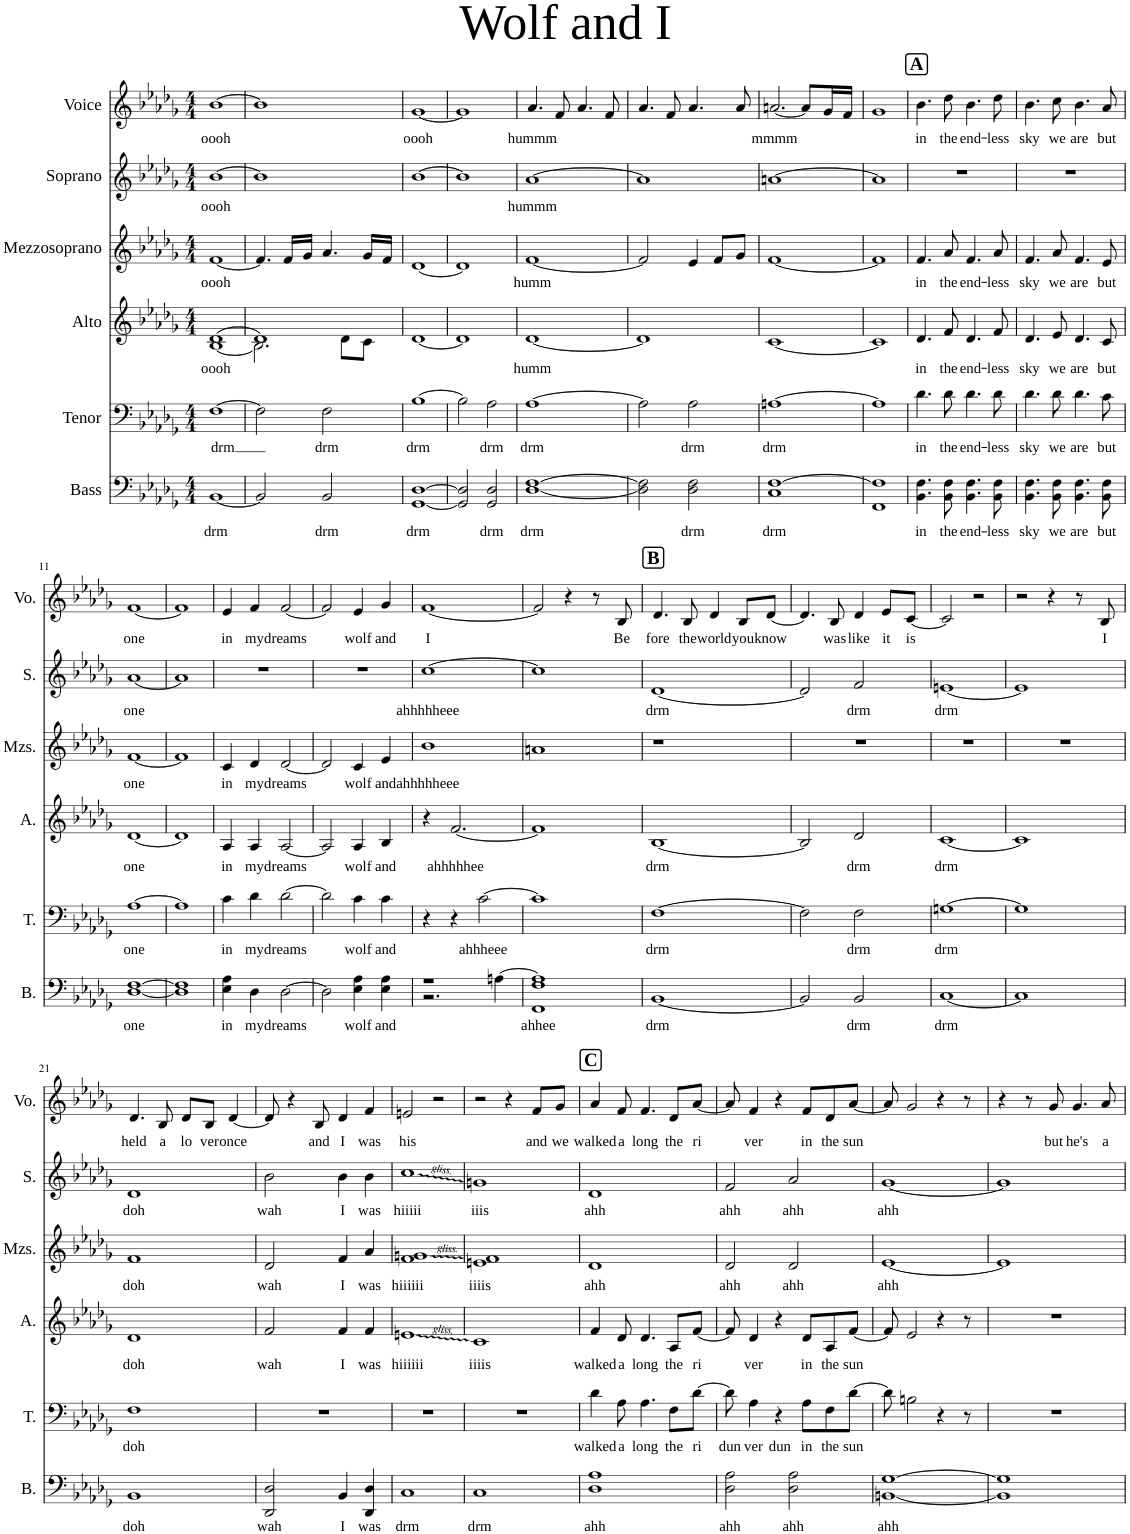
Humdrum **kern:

**kern	**text	**kern	**text	**kern	**text	**kern	**text	**kern	**text	**kern	**text
*part6	*part6	*part5	*part5	*part4	*part4	*part3	*part3	*part2	*part2	*part1	*part1
*staff6	*staff6	*staff5	*staff5	*staff4	*staff4	*staff3	*staff3	*staff2	*staff2	*staff1	*staff1
*I"Bass	*	*I"Tenor	*	*I"Alto	*	*I"Mezzosoprano	*	*I"Soprano	*	*I"Voice	*
*I'B.	*	*I'T.	*	*I'A.	*	*I'Mzs.	*	*I'S.	*	*I'Vo.	*
*clefF4	*	*clefF4	*	*clefG2	*	*clefG2	*	*clefG2	*	*clefG2	*
*k[b-e-a-d-g-]	*	*k[b-e-a-d-g-]	*	*k[b-e-a-d-g-]	*	*k[b-e-a-d-g-]	*	*k[b-e-a-d-g-]	*	*k[b-e-a-d-g-]	*
*M4/4	*	*M4/4	*	*M4/4	*	*M4/4	*	*M4/4	*	*M4/4	*
=1	=1	=1	=1	=1	=1	=1	=1	=1	=1	=1	=1
!	!LO:LY:b	!	!LO:LY:b	!	!LO:LY:b	!	!LO:LY:b	!	!LO:LY:b	!	!LO:LY:b
*	*	*	*	*^	*	*	*	*	*	*	*
[1BB-	drm	[1F	drm	[<1B-	[>1d-	oooh	[1f	oooh	[1b-	oooh	[1b-	oooh
=2	=2	=2	=2	=2	=2	=2	=2	=2	=2	=2	=2	=2
2BB-/]	.	2F\]	.	2.B-\]	1d-]	.	4.f/]	.	1b-]	.	1b-]	.
.	.	.	.	.	.	.	16f/LL	.	.	.	.	.
.	.	.	.	.	.	.	16g-/JJ	.	.	.	.	.
!	!LO:LY:b	!	!LO:LY:b	!	!	!	!	!	!	!	!	!
2BB-/	drm	2F\	drm	.	.	.	4.a-/	.	.	.	.	.
.	.	.	.	8d-\L	.	.	.	.	.	.	.	.
.	.	.	.	8c\J	.	.	16g-/LL	.	.	.	.	.
.	.	.	.	.	.	.	16f/JJ	.	.	.	.	.
*	*	*	*	*v	*v	*	*	*	*	*	*	*
=3	=3	=3	=3	=3	=3	=3	=3	=3	=3	=3	=3
!	!LO:LY:b	!	!LO:LY:b	!	!	!	!	!	!	!	!LO:LY:b
[1GG- [1D-	drm	[1B-	drm	[<1d-	.	[1d-	.	[1b-	.	[1g-	oooh
=4	=4	=4	=4	=4	=4	=4	=4	=4	=4	=4	=4
2GG-/] 2D-/]	.	2B-\]	.	1d-]	.	1d-]	.	1b-]	.	1g-]	.
!	!LO:LY:b	!	!LO:LY:b	!	!	!	!	!	!	!	!
2GG-/ 2D-/	drm	2A-\	drm	.	.	.	.	.	.	.	.
=5	=5	=5	=5	=5	=5	=5	=5	=5	=5	=5	=5
!	!LO:LY:b	!	!LO:LY:b	!	!LO:LY:b	!	!LO:LY:b	!	!LO:LY:b	!	!LO:LY:b
[1D- [1F	drm	[1A-	drm	[1d-	humm	[1f	humm	[>1a-	hummm	4.a-/	hummm
.	.	.	.	.	.	.	.	.	.	8f/	.
.	.	.	.	.	.	.	.	.	.	4.a-/	.
.	.	.	.	.	.	.	.	.	.	8f/	.
=6	=6	=6	=6	=6	=6	=6	=6	=6	=6	=6	=6
2D-\] 2F\]	.	2A-\]	.	1d-]	.	2f/]	.	1a-]	.	4.a-/	.
.	.	.	.	.	.	.	.	.	.	8f/	.
!	!LO:LY:b	!	!LO:LY:b	!	!	!	!	!	!	!	!
2D-\ 2F\	drm	2A-\	drm	.	.	4e-/	.	.	.	4.a-/	.
.	.	.	.	.	.	8f/L	.	.	.	.	.
.	.	.	.	.	.	8g-/J	.	.	.	8a-/	.
=7	=7	=7	=7	=7	=7	=7	=7	=7	=7	=7	=7
!	!LO:LY:b	!	!LO:LY:b	!	!	!	!	!	!	!	!LO:LY:b
1C [1F	drm	[1An	drm	[1c	.	[1f	.	[>1an	.	[2.an/	mmmm
.	.	.	.	.	.	.	.	.	.	8a/L]	.
.	.	.	.	.	.	.	.	.	.	16g-/L	.
.	.	.	.	.	.	.	.	.	.	16f/JJ	.
=8	=8	=8	=8	=8	=8	=8	=8	=8	=8	=8	=8
1FF 1F]	.	1A]	.	1c]	.	1f]	.	1a]	.	1g-	.
=9	=9	=9	=9	=9	=9	=9	=9	=9	=9	=9	=9
!	!	!	!	!	!	!	!	!	!	!LO:TX:a:B:t=A	!
!	!LO:LY:b	!	!LO:LY:b	!	!LO:LY:b	!	!LO:LY:b	!	!	!	!LO:LY:b
4.BB-\ 4.F\	in	4.d-\	in	4.d-/	in	4.f/	in	1r	.	4.b-\	in
!	!LO:LY:b	!	!LO:LY:b	!	!LO:LY:b	!	!LO:LY:b	!	!	!	!LO:LY:b
8BB-\ 8F\	the	8d-\	the	8f/	the	8a-/	the	.	.	8dd-\	the
!	!LO:LY:b	!	!LO:LY:b	!	!LO:LY:b	!	!LO:LY:b	!	!	!	!LO:LY:b
4.BB-\ 4.F\	end-	4.d-\	end-	4.d-/	end-	4.f/	end-	.	.	4.b-\	end-
!	!LO:LY:b	!	!LO:LY:b	!	!LO:LY:b	!	!LO:LY:b	!	!	!	!LO:LY:b
8BB-\ 8F\	-less	8d-\	-less	8f/	-less	8a-/	-less	.	.	8dd-\	-less
=10	=10	=10	=10	=10	=10	=10	=10	=10	=10	=10	=10
!	!LO:LY:b	!	!LO:LY:b	!	!LO:LY:b	!	!LO:LY:b	!	!	!	!LO:LY:b
4.BB-\ 4.F\	sky	4.d-\	sky	4.d-/	sky	4.f/	sky	1r	.	4.b-\	sky
!	!LO:LY:b	!	!LO:LY:b	!	!LO:LY:b	!	!LO:LY:b	!	!	!	!LO:LY:b
8BB-\ 8F\	we	8d-\	we	8e-/	we	8a-/	we	.	.	8cc\	we
!	!LO:LY:b	!	!LO:LY:b	!	!LO:LY:b	!	!LO:LY:b	!	!	!	!LO:LY:b
4.BB-\ 4.F\	are	4.d-\	are	4.d-/	are	4.f/	are	.	.	4.b-\	are
!	!LO:LY:b	!	!LO:LY:b	!	!LO:LY:b	!	!LO:LY:b	!	!	!	!LO:LY:b
8BB-\ 8F\	but	8c\	but	8c/	but	8e-/	but	.	.	8a-/	but
!!LO:LB:g=z
=11	=11	=11	=11	=11	=11	=11	=11	=11	=11	=11	=11
!	!LO:LY:b	!	!LO:LY:b	!	!LO:LY:b	!	!LO:LY:b	!	!LO:LY:b	!	!LO:LY:b
[1D- [1F	one	[1A-	one	[1d-	one	[1f	one	[1a-	one	[1f	one
=12	=12	=12	=12	=12	=12	=12	=12	=12	=12	=12	=12
1D-] 1F]	.	1A-]	.	1d-]	.	1f]	.	1a-]	.	1f]	.
=13	=13	=13	=13	=13	=13	=13	=13	=13	=13	=13	=13
!	!LO:LY:b	!	!LO:LY:b	!	!LO:LY:b	!	!LO:LY:b	!	!	!	!LO:LY:b
4E-\ 4A-\	in	4c\	in	4A-/	in	4c/	in	1r	.	4e-/	in
!	!LO:LY:b	!	!LO:LY:b	!	!LO:LY:b	!	!LO:LY:b	!	!	!	!LO:LY:b
4D-\	my	4d-\	my	4A-/	my	4d-/	my	.	.	4f/	my
!	!LO:LY:b	!	!LO:LY:b	!	!LO:LY:b	!	!LO:LY:b	!	!	!	!LO:LY:b
[2D-\	dreams	[2d-\	dreams	[2A-/	dreams	[2d-/	dreams	.	.	[2f/	dreams
=14	=14	=14	=14	=14	=14	=14	=14	=14	=14	=14	=14
2D-\]	.	2d-\]	.	2A-/]	.	2d-/]	.	1r	.	2f/]	.
!	!LO:LY:b	!	!LO:LY:b	!	!LO:LY:b	!	!LO:LY:b	!	!	!	!LO:LY:b
4E-\ 4A-\	wolf	4c\	wolf	4A-/	wolf	4c/	wolf	.	.	4e-/	wolf
!	!LO:LY:b	!	!LO:LY:b	!	!LO:LY:b	!	!LO:LY:b	!	!	!	!LO:LY:b
4E-\ 4A-\	and	4c\	and	4B-/	and	4e-/	and	.	.	4g-/	and
=15	=15	=15	=15	=15	=15	=15	=15	=15	=15	=15	=15
*^	*	*	*	*	*	*	*	*	*	*	*
!	!	!	!	!	!	!	!	!LO:LY:b	!	!LO:LY:b	!	!LO:LY:b
1r	2.r	.	4r	.	4r	.	1b-	ahhhhheee	[1cc	ahhhhheee	[1f	I
!	!	!	!	!	!	!LO:LY:b	!	!	!	!	!	!
.	.	.	4r	.	[2.f/	ahhhhhee	.	.	.	.	.	.
!	!	!	!	!LO:LY:b	!	!	!	!	!	!	!	!
.	.	.	[2c\	ahhheee	.	.	.	.	.	.	.	.
.	[>4An\	.	.	.	.	.	.	.	.	.	.	.
=16	=16	=16	=16	=16	=16	=16	=16	=16	=16	=16	=16	=16
!	!	!LO:LY:b	!	!	!	!	!	!	!	!	!	!
1FF 1F	1A]	ahhee	1c]	.	1f]	.	1an	.	1cc]	.	2f/]	.
.	.	.	.	.	.	.	.	.	.	.	4r	.
.	.	.	.	.	.	.	.	.	.	.	8r	.
!	!	!	!	!	!	!	!	!	!	!	!	!LO:LY:b
.	.	.	.	.	.	.	.	.	.	.	8B-/	Be
*v	*v	*	*	*	*	*	*	*	*	*	*	*
=17	=17	=17	=17	=17	=17	=17	=17	=17	=17	=17	=17
!	!	!	!	!	!	!	!	!	!	!LO:TX:a:B:t=B	!
!	!LO:LY:b	!	!LO:LY:b	!	!LO:LY:b	!	!	!	!LO:LY:b	!	!LO:LY:b
[1BB-	drm	[1F	drm	[1B-	drm	1r	.	[1d-	drm	4.d-/	fore
!	!	!	!	!	!	!	!	!	!	!	!LO:LY:b
.	.	.	.	.	.	.	.	.	.	8B-/	the
!	!	!	!	!	!	!	!	!	!	!	!LO:LY:b
.	.	.	.	.	.	.	.	.	.	4d-/	world
!	!	!	!	!	!	!	!	!	!	!	!LO:LY:b
.	.	.	.	.	.	.	.	.	.	8B-/L	you
!	!	!	!	!	!	!	!	!	!	!	!LO:LY:b
.	.	.	.	.	.	.	.	.	.	[8d-/J	know
=18	=18	=18	=18	=18	=18	=18	=18	=18	=18	=18	=18
2BB-/]	.	2F\]	.	2B-/]	.	1r	.	2d-/]	.	4.d-/]	.
!	!	!	!	!	!	!	!	!	!	!	!LO:LY:b
.	.	.	.	.	.	.	.	.	.	8B-/	was
!	!LO:LY:b	!	!LO:LY:b	!	!LO:LY:b	!	!	!	!LO:LY:b	!	!LO:LY:b
2BB-/	drm	2F\	drm	2d-/	drm	.	.	2f/	drm	4d-/	like
!	!	!	!	!	!	!	!	!	!	!	!LO:LY:b
.	.	.	.	.	.	.	.	.	.	8e-/L	it
!	!	!	!	!	!	!	!	!	!	!	!LO:LY:b
.	.	.	.	.	.	.	.	.	.	[8c/J	is
=19	=19	=19	=19	=19	=19	=19	=19	=19	=19	=19	=19
!	!LO:LY:b	!	!LO:LY:b	!	!LO:LY:b	!	!	!	!LO:LY:b	!	!
[1C	drm	[1Gn	drm	[1c	drm	1r	.	[1en	drm	2c/]	.
.	.	.	.	.	.	.	.	.	.	2r	.
=20	=20	=20	=20	=20	=20	=20	=20	=20	=20	=20	=20
1C]	.	1G]	.	1c]	.	1r	.	1e]	.	2r	.
.	.	.	.	.	.	.	.	.	.	4r	.
.	.	.	.	.	.	.	.	.	.	8r	.
!	!	!	!	!	!	!	!	!	!	!	!LO:LY:b
.	.	.	.	.	.	.	.	.	.	8B-/	I
!!LO:LB:g=z
=21	=21	=21	=21	=21	=21	=21	=21	=21	=21	=21	=21
!	!LO:LY:b	!	!LO:LY:b	!	!LO:LY:b	!	!LO:LY:b	!	!LO:LY:b	!	!LO:LY:b
1BB-	doh	1F	doh	1d-	doh	1f	doh	1d-	doh	4.d-/	held
!	!	!	!	!	!	!	!	!	!	!	!LO:LY:b
.	.	.	.	.	.	.	.	.	.	8B-/	a
!	!	!	!	!	!	!	!	!	!	!	!LO:LY:b
.	.	.	.	.	.	.	.	.	.	8d-/L	lo
!	!	!	!	!	!	!	!	!	!	!	!LO:LY:b
.	.	.	.	.	.	.	.	.	.	8B-/J	ver
!	!	!	!	!	!	!	!	!	!	!	!LO:LY:b
.	.	.	.	.	.	.	.	.	.	[4d-/	once
=22	=22	=22	=22	=22	=22	=22	=22	=22	=22	=22	=22
!	!LO:LY:b	!	!	!	!LO:LY:b	!	!LO:LY:b	!	!LO:LY:b	!	!
2DD-/ 2D-/	wah	1r	.	2f/	wah	2d-/	wah	2b-\	wah	8d-/]	.
.	.	.	.	.	.	.	.	.	.	4r	.
!	!	!	!	!	!	!	!	!	!	!	!LO:LY:b
.	.	.	.	.	.	.	.	.	.	8B-/	and
!	!LO:LY:b	!	!	!	!LO:LY:b	!	!LO:LY:b	!	!LO:LY:b	!	!LO:LY:b
4BB-/	I	.	.	4f/	I	4f/	I	4b-\	I	4d-/	I
!	!LO:LY:b	!	!	!	!LO:LY:b	!	!LO:LY:b	!	!LO:LY:b	!	!LO:LY:b
4DD-/ 4D-/	was	.	.	4f/	was	4a-/	was	4b-\	was	4f/	was
=23	=23	=23	=23	=23	=23	=23	=23	=23	=23	=23	=23
!	!LO:LY:b	!	!	!	!LO:LY:b	!	!LO:LY:b	!	!LO:LY:b	!	!LO:LY:b
1C	drm	1r	.	1en	hiiiiii	1f 1gn	hiiiiii	1cc	hiiiii	2en/	his
.	.	.	.	.	.	.	.	.	.	2r	.
=24	=24	=24	=24	=24	=24	=24	=24	=24	=24	=24	=24
!	!LO:LY:b	!	!	!	!LO:LY:b	!	!LO:LY:b	!	!LO:LY:b	!	!
1C	drm	1r	.	1c	iiiis	1en 1f	iiiis	1gn	iiis	2r	.
.	.	.	.	.	.	.	.	.	.	4r	.
!	!	!	!	!	!	!	!	!	!	!	!LO:LY:b
.	.	.	.	.	.	.	.	.	.	8f/L	and
!	!	!	!	!	!	!	!	!	!	!	!LO:LY:b
.	.	.	.	.	.	.	.	.	.	8g-/J	we
=25	=25	=25	=25	=25	=25	=25	=25	=25	=25	=25	=25
!	!	!	!	!	!	!	!	!	!	!LO:TX:a:B:t=C	!
!	!LO:LY:b	!	!LO:LY:b	!	!LO:LY:b	!	!LO:LY:b	!	!LO:LY:b	!	!LO:LY:b
1D- 1A-	ahh	4d-\	walked	4f/	walked	1d-	ahh	1d-	ahh	4a-/	walked
!	!	!	!LO:LY:b	!	!LO:LY:b	!	!	!	!	!	!LO:LY:b
.	.	8A-\	a	8d-/	a	.	.	.	.	8f/	a
!	!	!	!LO:LY:b	!	!LO:LY:b	!	!	!	!	!	!LO:LY:b
.	.	4.A-\	long	4.d-/	long	.	.	.	.	4.f/	long
!	!	!	!LO:LY:b	!	!LO:LY:b	!	!	!	!	!	!LO:LY:b
.	.	8F\L	the	8A-/L	the	.	.	.	.	8d-/L	the
!	!	!	!LO:LY:b	!	!LO:LY:b	!	!	!	!	!	!LO:LY:b
.	.	[8d-\J	ri	[8f/J	ri	.	.	.	.	[8a-/J	ri
=26	=26	=26	=26	=26	=26	=26	=26	=26	=26	=26	=26
!	!LO:LY:b	!	!LO:LY:b	!	!	!	!LO:LY:b	!	!LO:LY:b	!	!
2D-\ 2A-\	ahh	8d-\]	dun	8f/]	.	2d-/	ahh	2f/	ahh	8a-/]	.
!	!	!	!LO:LY:b	!	!LO:LY:b	!	!	!	!	!	!LO:LY:b
.	.	4A-\	ver	4d-/	ver	.	.	.	.	4f/	ver
!	!	!	!LO:LY:b	!	!	!	!	!	!	!	!
.	.	4r	dun	4r	.	.	.	.	.	4r	.
!	!LO:LY:b	!	!	!	!	!	!LO:LY:b	!	!LO:LY:b	!	!
2D-\ 2A-\	ahh	.	.	.	.	2d-/	ahh	2a-/	ahh	.	.
!	!	!	!LO:LY:b	!	!LO:LY:b	!	!	!	!	!	!LO:LY:b
.	.	8A-\L	in	8d-/L	in	.	.	.	.	8f/L	in
!	!	!	!LO:LY:b	!	!LO:LY:b	!	!	!	!	!	!LO:LY:b
.	.	8F\	the	8A-/	the	.	.	.	.	8d-/	the
!	!	!	!LO:LY:b	!	!LO:LY:b	!	!	!	!	!	!LO:LY:b
.	.	[8d-\J	sun	[8f/J	sun	.	.	.	.	[8a-/J	sun
=27	=27	=27	=27	=27	=27	=27	=27	=27	=27	=27	=27
!	!LO:LY:b	!	!	!	!	!	!LO:LY:b	!	!LO:LY:b	!	!
[1BBn [1G-	ahh	8d-\]	.	8f/]	.	[1e-	ahh	[1g-	ahh	8a-/]	.
.	.	2Bn\	.	2e-/	.	.	.	.	.	2g-/	.
.	.	4r	.	4r	.	.	.	.	.	4r	.
.	.	8r	.	8r	.	.	.	.	.	8r	.
=28	=28	=28	=28	=28	=28	=28	=28	=28	=28	=28	=28
1BB] 1G-]	.	1r	.	1r	.	1e-]	.	1g-]	.	4r	.
.	.	.	.	.	.	.	.	.	.	8r	.
!	!	!	!	!	!	!	!	!	!	!	!LO:LY:b
.	.	.	.	.	.	.	.	.	.	8g-/	but
!	!	!	!	!	!	!	!	!	!	!	!LO:LY:b
.	.	.	.	.	.	.	.	.	.	4.g-/	he's
!	!	!	!	!	!	!	!	!	!	!	!LO:LY:b
.	.	.	.	.	.	.	.	.	.	8a-/	a
=	=	=	=	=	=	=	=	=	=	=	=
*-	*-	*-	*-	*-	*-	*-	*-	*-	*-	*-	*-
